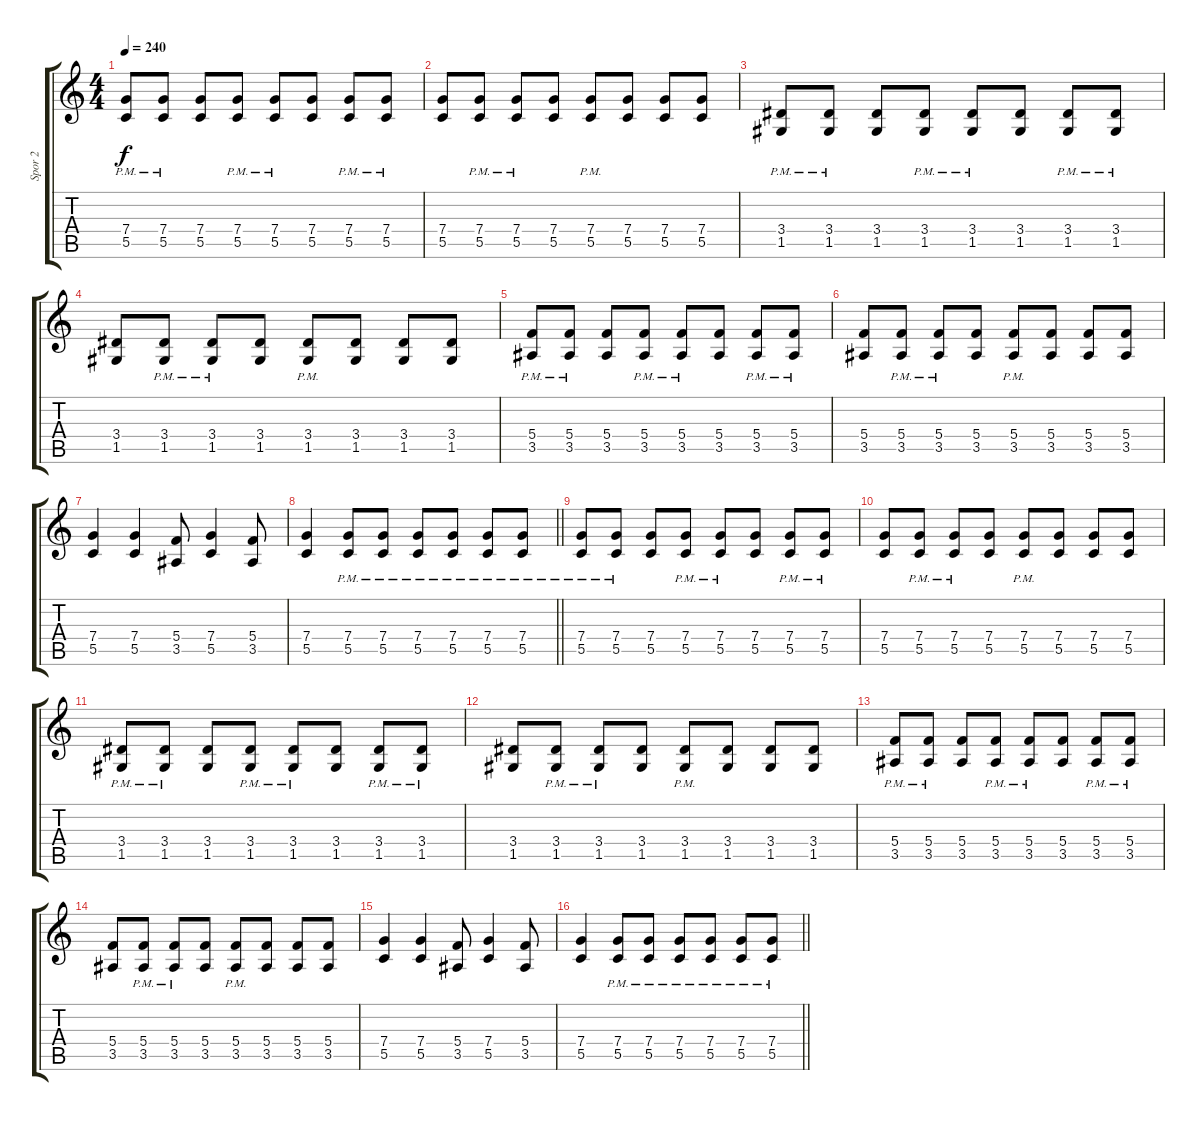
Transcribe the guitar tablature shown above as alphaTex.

\track ("Spor 2" "Spor 2") {instrument distortionguitar}
\staff {score tabs}
\tuning (D4 A3 F3 C3 G2 C2) {hide}
\ts (4 4)
\section ("" "")
\tempo 240
\clef g2
\ks c
(7.4{pm} 5.5{pm}).8{dy f} (7.4{pm} 5.5{pm}).8 (7.4 5.5).8 (7.4{pm} 5.5{pm}).8 (7.4{pm} 5.5{pm}).8 (7.4 5.5).8 (7.4{pm} 5.5{pm}).8 (7.4{pm} 5.5{pm}).8 |
(7.4 5.5).8 (7.4{pm} 5.5{pm}).8 (7.4{pm} 5.5{pm}).8 (7.4 5.5).8 (7.4{pm} 5.5{pm}).8 (7.4 5.5).8 (7.4 5.5).8 (7.4 5.5).8 |
(3.4{pm} 1.5{pm}).8 (3.4{pm} 1.5{pm}).8 (3.4 1.5).8 (3.4{pm} 1.5{pm}).8 (3.4{pm} 1.5{pm}).8 (3.4 1.5).8 (3.4{pm} 1.5{pm}).8 (3.4{pm} 1.5{pm}).8 |
(3.4 1.5).8 (3.4{pm} 1.5{pm}).8 (3.4{pm} 1.5{pm}).8 (3.4 1.5).8 (3.4{pm} 1.5{pm}).8 (3.4 1.5).8 (3.4 1.5).8 (3.4 1.5).8 |
(5.4{pm} 3.5{pm}).8 (5.4{pm} 3.5{pm}).8 (5.4 3.5).8 (5.4{pm} 3.5{pm}).8 (5.4{pm} 3.5{pm}).8 (5.4 3.5).8 (5.4{pm} 3.5{pm}).8 (5.4{pm} 3.5{pm}).8 |
(5.4 3.5).8 (5.4{pm} 3.5{pm}).8 (5.4{pm} 3.5{pm}).8 (5.4 3.5).8 (5.4{pm} 3.5{pm}).8 (5.4 3.5).8 (5.4 3.5).8 (5.4 3.5).8 |
(7.4 5.5).4 (7.4 5.5).4 (5.4 3.5).8 (7.4 5.5).4 (5.4 3.5).8 |
\barLineRight lightlight
(7.4 5.5).4 (7.4{pm} 5.5{pm}).8 (7.4{pm} 5.5{pm}).8 (7.4{pm} 5.5{pm}).8 (7.4{pm} 5.5{pm}).8 (7.4{pm} 5.5{pm}).8 (7.4{pm} 5.5{pm}).8 |
\section ("" "")
(7.4{pm} 5.5{pm}).8 (7.4{pm} 5.5{pm}).8 (7.4 5.5).8 (7.4{pm} 5.5{pm}).8 (7.4{pm} 5.5{pm}).8 (7.4 5.5).8 (7.4{pm} 5.5{pm}).8 (7.4{pm} 5.5{pm}).8 |
(7.4 5.5).8 (7.4{pm} 5.5{pm}).8 (7.4{pm} 5.5{pm}).8 (7.4 5.5).8 (7.4{pm} 5.5{pm}).8 (7.4 5.5).8 (7.4 5.5).8 (7.4 5.5).8 |
(3.4{pm} 1.5{pm}).8 (3.4{pm} 1.5{pm}).8 (3.4 1.5).8 (3.4{pm} 1.5{pm}).8 (3.4{pm} 1.5{pm}).8 (3.4 1.5).8 (3.4{pm} 1.5{pm}).8 (3.4{pm} 1.5{pm}).8 |
(3.4 1.5).8 (3.4{pm} 1.5{pm}).8 (3.4{pm} 1.5{pm}).8 (3.4 1.5).8 (3.4{pm} 1.5{pm}).8 (3.4 1.5).8 (3.4 1.5).8 (3.4 1.5).8 |
(5.4{pm} 3.5{pm}).8 (5.4{pm} 3.5{pm}).8 (5.4 3.5).8 (5.4{pm} 3.5{pm}).8 (5.4{pm} 3.5{pm}).8 (5.4 3.5).8 (5.4{pm} 3.5{pm}).8 (5.4{pm} 3.5{pm}).8 |
(5.4 3.5).8 (5.4{pm} 3.5{pm}).8 (5.4{pm} 3.5{pm}).8 (5.4 3.5).8 (5.4{pm} 3.5{pm}).8 (5.4 3.5).8 (5.4 3.5).8 (5.4 3.5).8 |
(7.4 5.5).4 (7.4 5.5).4 (5.4 3.5).8 (7.4 5.5).4 (5.4 3.5).8 |
\barLineRight lightlight
(7.4 5.5).4 (7.4{pm} 5.5{pm}).8 (7.4{pm} 5.5{pm}).8 (7.4{pm} 5.5{pm}).8 (7.4{pm} 5.5{pm}).8 (7.4{pm} 5.5{pm}).8 (7.4{pm} 5.5{pm}).8
